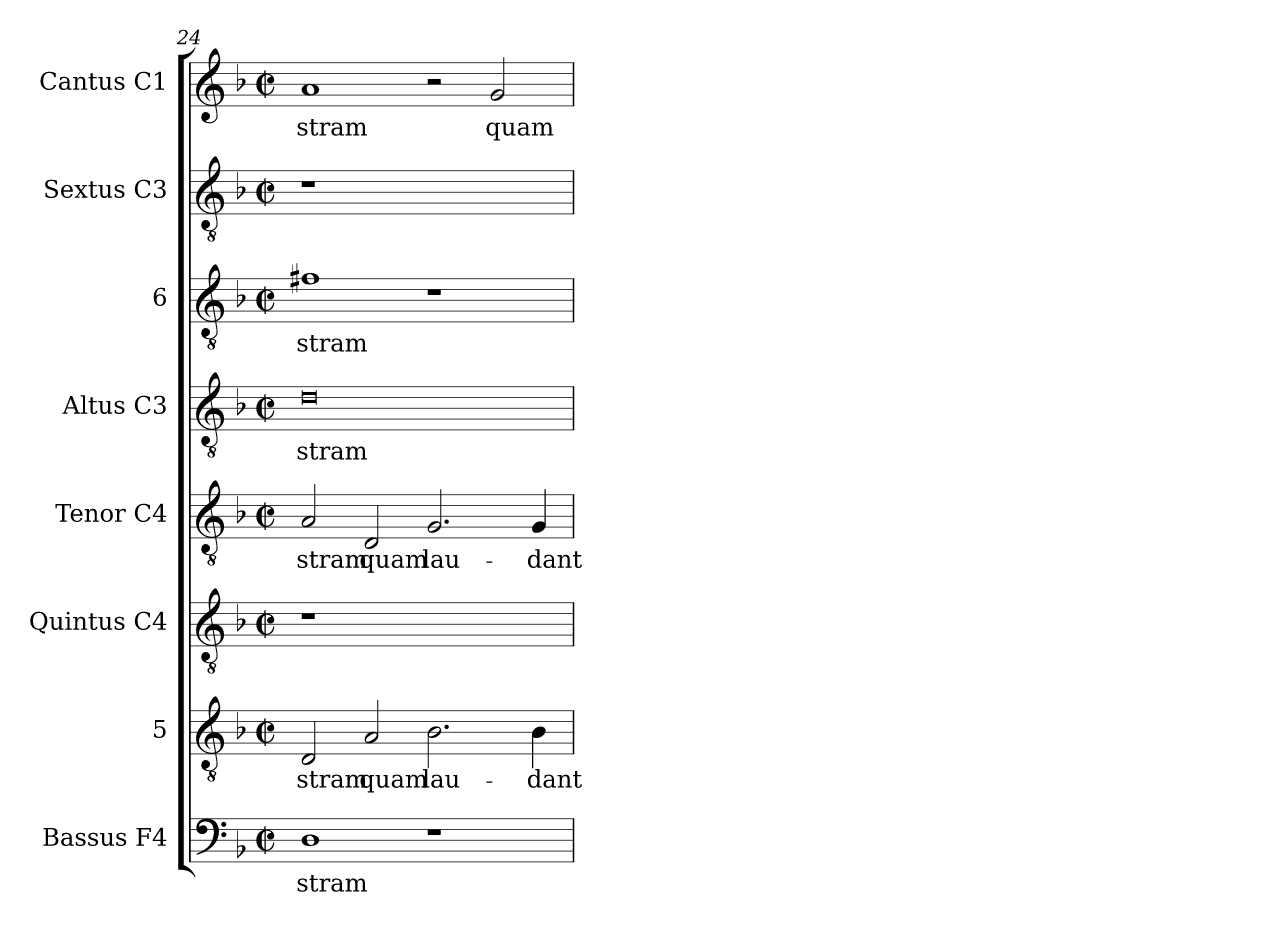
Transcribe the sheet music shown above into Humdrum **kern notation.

**kern	**text	**kern	**text	**kern	**kern	**text	**kern	**text	**kern	**text	**kern	**kern	**text
*part8	*part8	*part7	*part7	*part6	*part5	*part5	*part4	*part4	*part3	*part3	*part2	*part1	*part1
*staff8	*staff8	*staff7	*staff7	*staff6	*staff5	*staff5	*staff4	*staff4	*staff3	*staff3	*staff2	*staff1	*staff1
*I"Bassus  F4	*	*I"5	*	*I"Quintus  C4	*I"Tenor  C4	*	*I"Altus  C3	*	*I"6	*	*I"Sextus  C3	*I"Cantus  C1	*
*I'B	*	*	*	*	*I'T	*	*I'A	*	*	*	*	*I'C	*
*clefF4	*	*clefGv2	*	*clefGv2	*clefGv2	*	*clefGv2	*	*clefGv2	*	*clefGv2	*clefG2	*
*k[b-]	*	*k[b-]	*	*k[b-]	*k[b-]	*	*k[b-]	*	*k[b-]	*	*k[b-]	*k[b-]	*
*F:	*	*F:	*	*F:	*F:	*	*F:	*	*F:	*	*F:	*F:	*
*M2/2	*	*M2/2	*	*M2/2	*M2/2	*	*M2/2	*	*M2/2	*	*M2/2	*M2/2	*
*met(c|)	*	*met(c|)	*	*met(c|)	*met(c|)	*	*met(c|)	*	*met(c|)	*	*met(c|)	*met(c|)	*
=24	=24	=24	=24	=24	=24	=24	=24	=24	=24	=24	=24	=24	=24
!	!LO:LY:b:cj	!	!LO:LY:b:cj	!	!	!LO:LY:b:cj	!	!LO:LY:b:cj	!	!LO:LY:b	!	!	!LO:LY:b:cj
1D	-stram	2D/	-stram	1r	2A/	-stram	0d	-stram	1f#X	-stram	1r	1a	-stram
!	!	!	!LO:LY:b:cj	!	!	!LO:LY:b:cj	!	!	!	!	!	!	!
.	.	2A/	quam	.	2D/	quam	.	.	.	.	.	.	.
!	!	!	!LO:LY:b:cj	!	!	!LO:LY:b:cj	!	!	!	!	!	!	!
1r	.	2.B-\	lau-	1ryy	2.G/	lau-	.	.	1r	.	1ryy	2r	.
!	!	!	!	!	!	!	!	!	!	!	!	!	!LO:LY:b:cj
.	.	.	.	.	.	.	.	.	.	.	.	2g/	quam
!	!	!	!LO:LY:b:cj	!	!	!LO:LY:b:cj	!	!	!	!	!	!	!
.	.	4B-\	-dant	.	4G/	-dant	.	.	.	.	.	.	.
=	=	=	=	=	=	=	=	=	=	=	=	=	=
*-	*-	*-	*-	*-	*-	*-	*-	*-	*-	*-	*-	*-	*-
